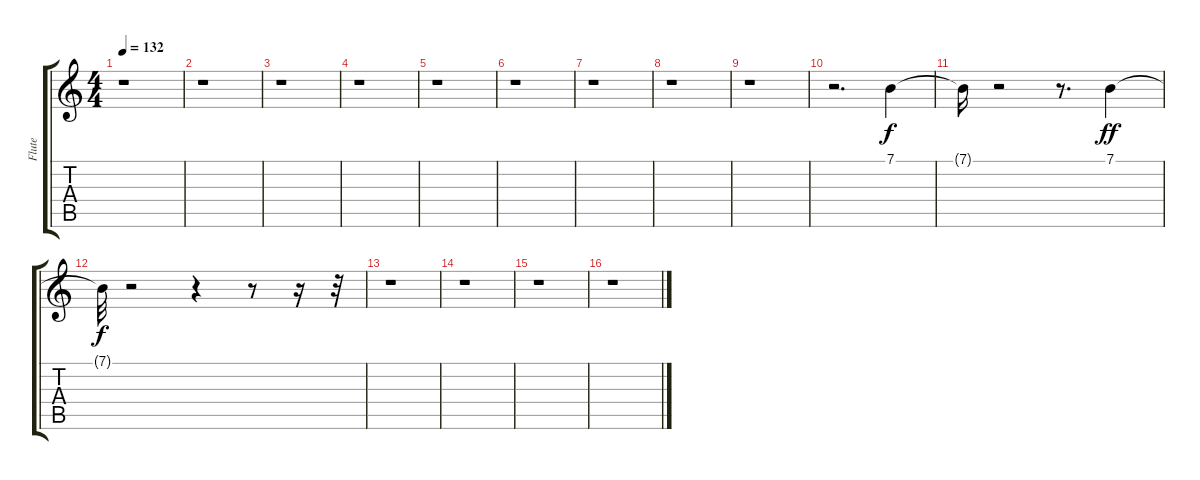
\track ("Flute" "Flute") {instrument flute}
\staff {score tabs}
\tuning (E4 B3 G3 D3 A2 E2) {hide}
\ts (4 4)
\tempo 132
\clef g2
\ks c
r.1{dy f} |
r.1 |
r.1 |
r.1 |
r.1 |
r.1 |
r.1 |
r.1 |
r.1 |
r.2{d} 7.1.4 |
7.1{t}.16 r.2 r.8{d} 7.1.4{dy ff} |
7.1{t}.32{dy f} r.2 r.4 r.8 r.16 r.32 |
r.1 |
r.1 |
r.1 |
r.1
